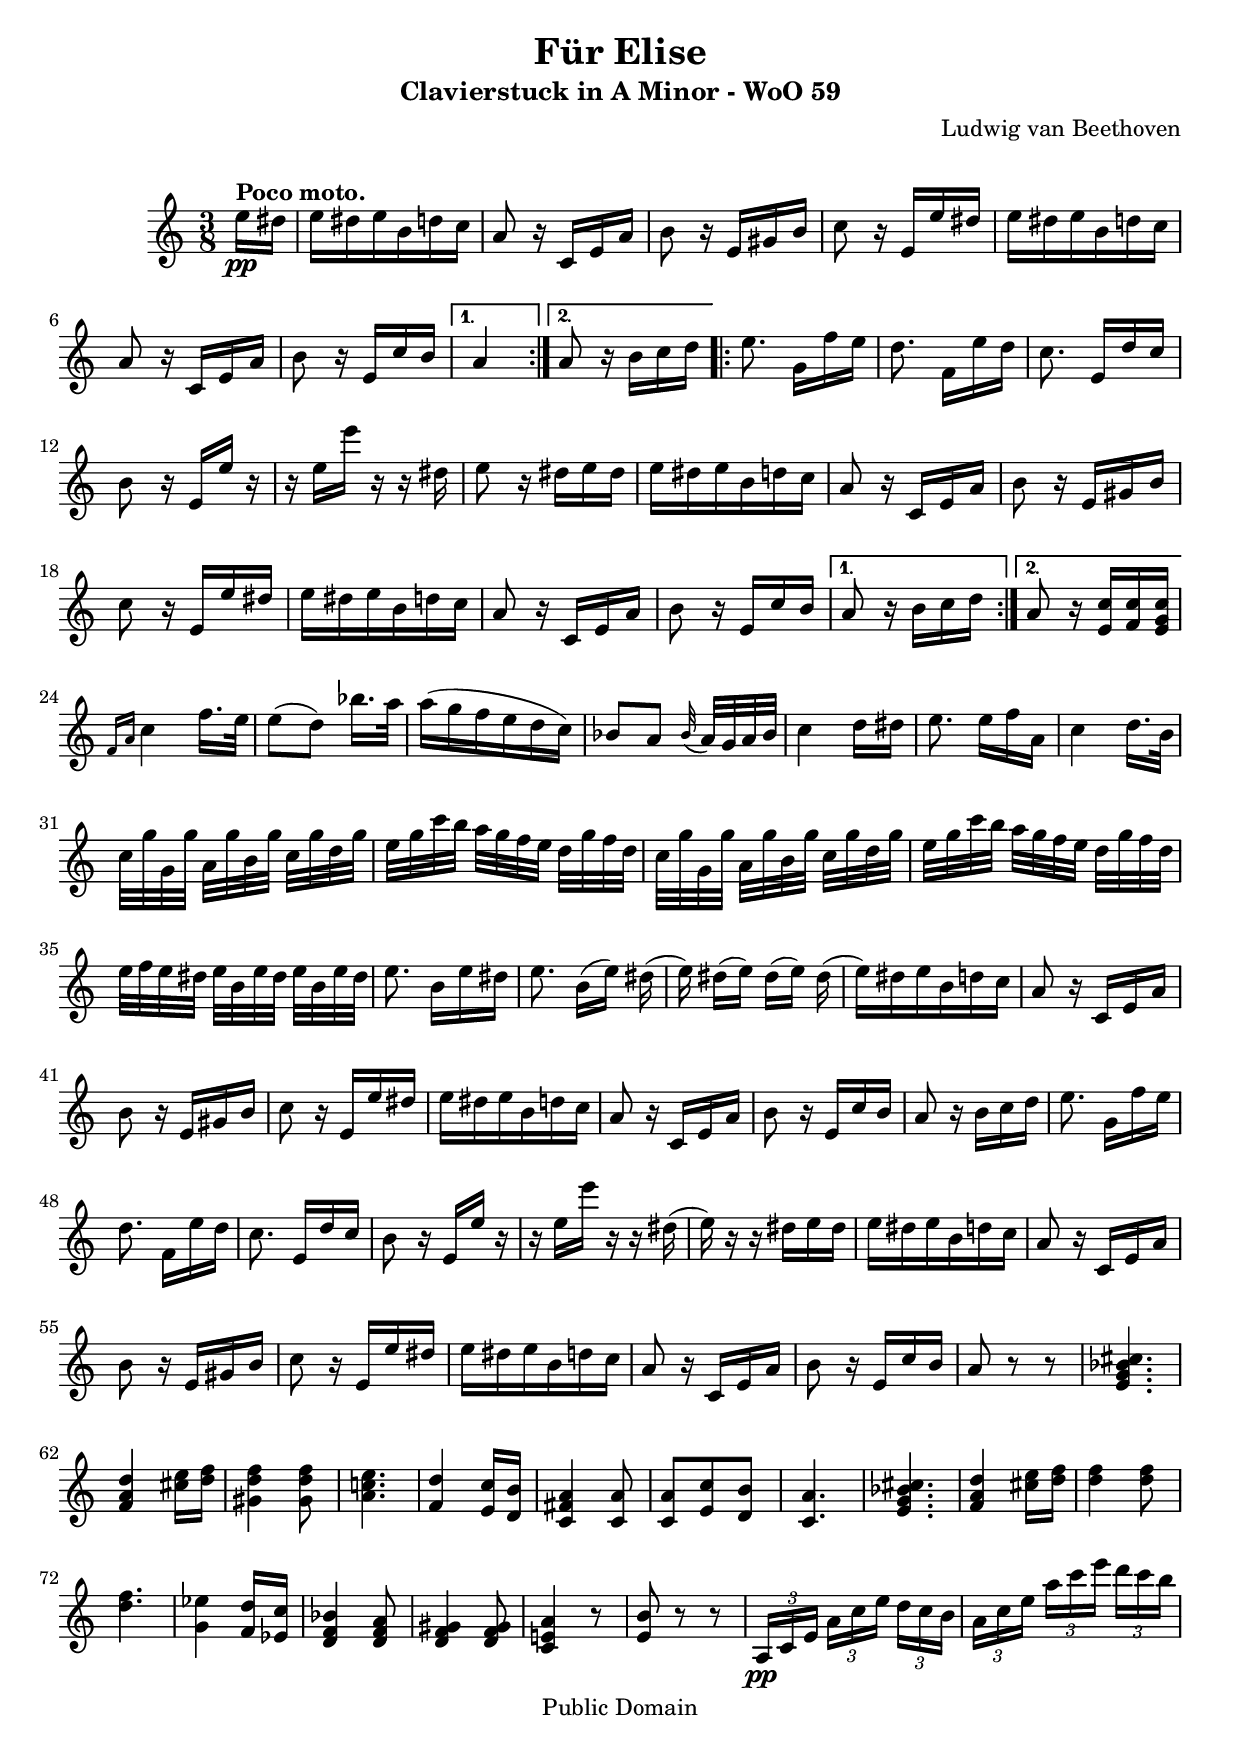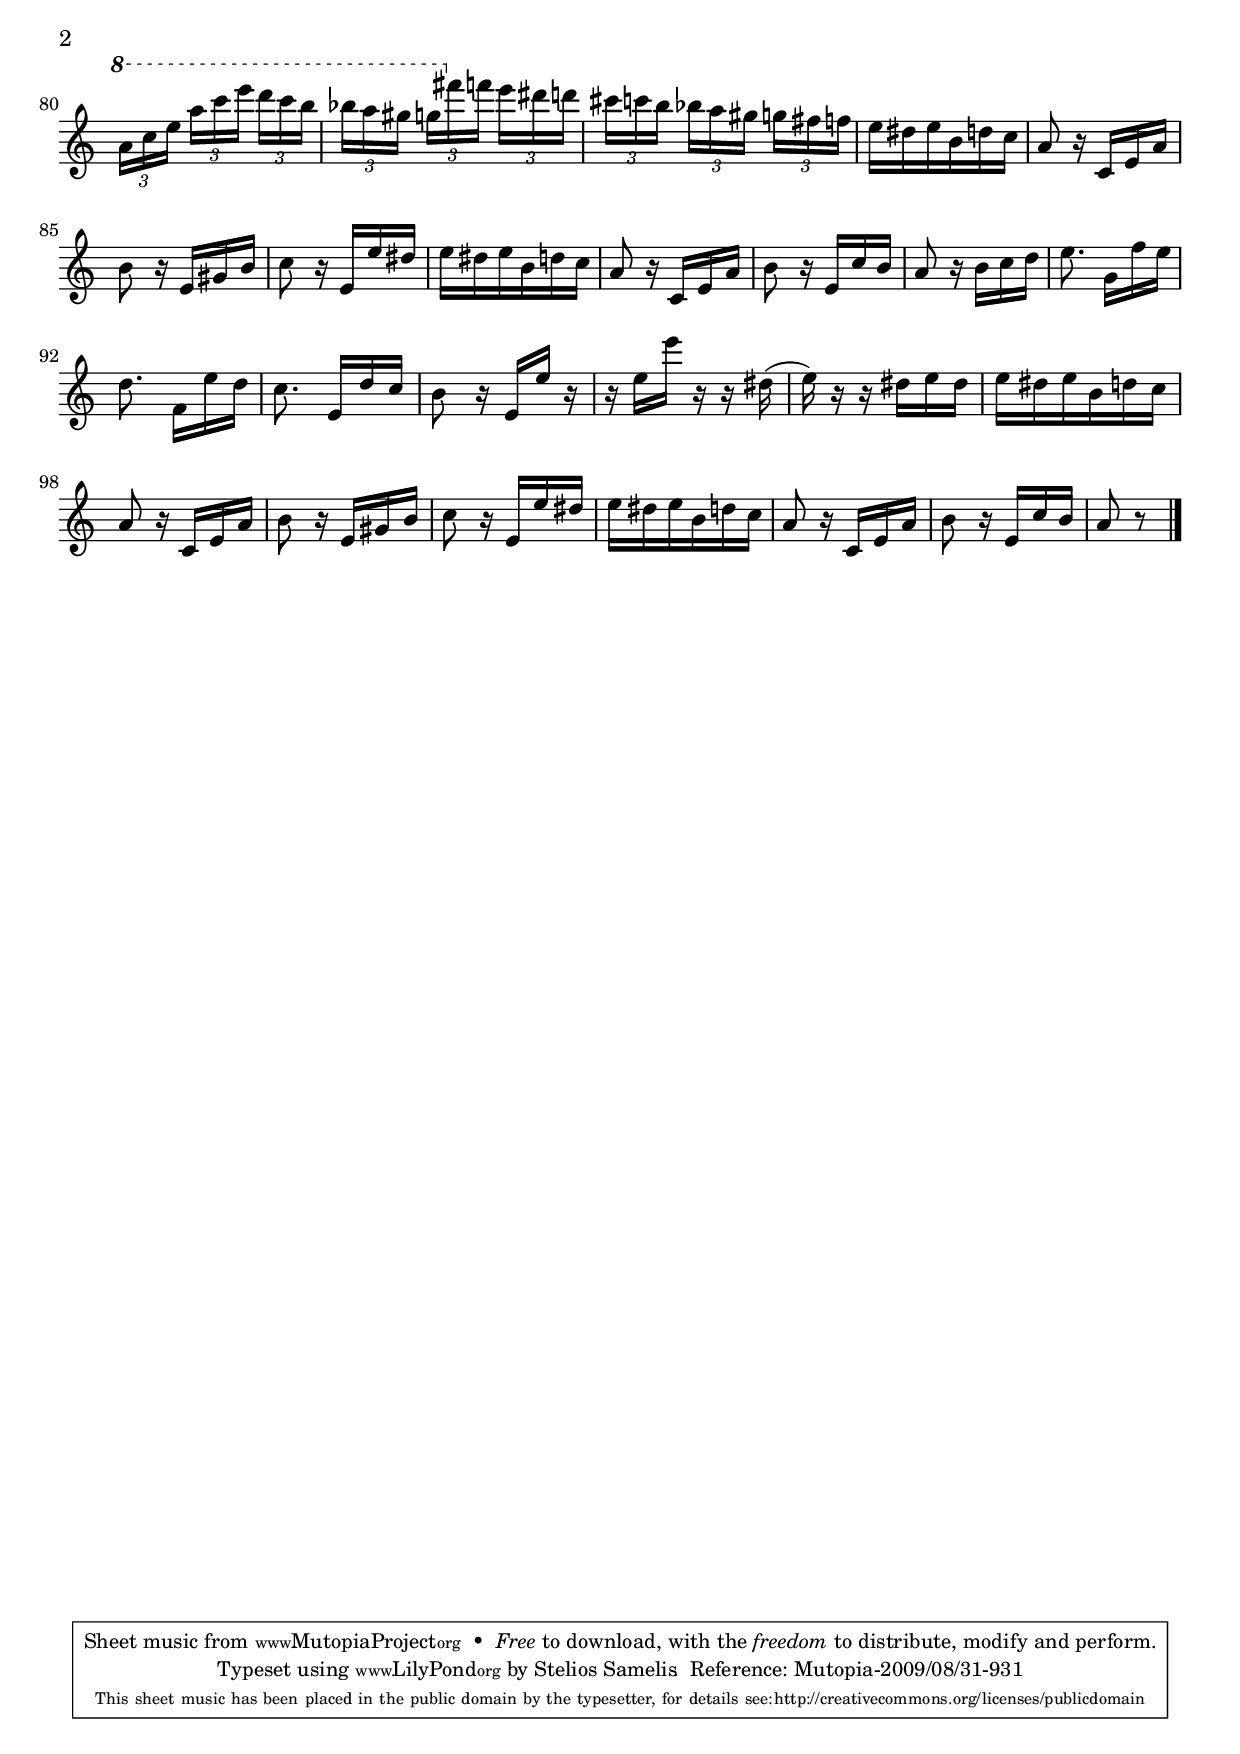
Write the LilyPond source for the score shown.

\version "2.15.40"

 \header {
  title = "Für Elise"
  subtitle = "Clavierstuck in A Minor - WoO 59"
  composer = "Ludwig van Beethoven"
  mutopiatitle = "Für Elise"
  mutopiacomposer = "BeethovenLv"
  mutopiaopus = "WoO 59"
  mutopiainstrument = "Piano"
  date = "1810"
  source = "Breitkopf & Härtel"
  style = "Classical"
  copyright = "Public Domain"
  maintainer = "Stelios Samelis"

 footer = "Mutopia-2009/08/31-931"
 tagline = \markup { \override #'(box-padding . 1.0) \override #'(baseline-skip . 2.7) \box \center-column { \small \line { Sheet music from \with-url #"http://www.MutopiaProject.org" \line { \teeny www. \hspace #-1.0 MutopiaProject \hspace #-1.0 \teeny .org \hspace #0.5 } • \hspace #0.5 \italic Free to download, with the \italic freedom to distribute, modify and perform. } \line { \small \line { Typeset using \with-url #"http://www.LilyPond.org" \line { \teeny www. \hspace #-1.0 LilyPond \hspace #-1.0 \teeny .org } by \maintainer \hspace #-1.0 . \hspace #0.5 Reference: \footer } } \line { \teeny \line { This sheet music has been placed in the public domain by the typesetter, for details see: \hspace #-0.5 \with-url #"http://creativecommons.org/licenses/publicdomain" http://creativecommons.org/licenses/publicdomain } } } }
}

\score {

 \new PianoStaff
 <<
 \new Staff = "up" {
 \clef treble
 \key a \minor
 \time 3/8
 \override Score.MetronomeMark #'transparent = ##t
 \tempo 4 = 72
 \repeat volta 2 {
 \partial 8 e''16\pp^\markup { \bold "Poco moto." } dis'' e'' dis'' e'' b' d'' c'' a'8 r16 c' e' a' b'8 r16 e' gis' b'
 c''8 r16 e' e'' dis'' e'' dis'' e'' b' d'' c'' a'8 r16 c' e' a' b'8 r16 e' c'' b' }
 \alternative { { a'4 } { a'8 \bar "" r16 b' \partial 8 c''16 d'' } }
 \repeat volta 2 {
 e''8. g'16[ f'' e''] d''8. f'16[ e'' d''] c''8. e'16[ d'' c''] b'8 r16 e'[ e''] r r e''[ e'''] r r dis''
 e''8 r16 dis'' e'' dis'' e''16 dis'' e'' b' d'' c''
 a'8 r16 c' e' a' b'8 r16 e' gis' b' c''8 r16 e' e'' dis'' e'' dis'' e'' b' d'' c'' a'8 r16 c' e' a' b'8 r16 e' c'' b' }
 \alternative { { a'8 r16 b'[ c'' d''] } { a'8 r16 <e' c''>[ <f' c''> <e' g' c''>] } }

 \grace { f'16[ a'] } c''4 f''16. e''32 e''8([ d'']) bes''16. a''32 a''16( g'' f'' e'' d'' c'')
 bes'8[ a'] \appoggiatura bes'32 a'32[ g' a' bes'] c''4 d''16[ dis''] e''8. e''16[ f'' a'] c''4 d''16. b'32
 c''32[ g'' g' g''] a'[ g'' b' g''] c''[ g'' d'' g''] e''[ g'' c''' b''] a''[ g'' f'' e''] d''[ g'' f'' d'']
 c''32[ g'' g' g''] a'[ g'' b' g''] c''[ g'' d'' g''] e''[ g'' c''' b''] a''[ g'' f'' e''] d''[ g'' f'' d'']
 e''32[ f'' e'' dis''] e''[ b' e'' dis''] e''[ b' e'' dis''] e''8. b'16[ e'' dis'']
 e''8. b'16([ e'']) dis''( e'') dis''([ e'']) dis''([ e'']) dis''( e'') dis'' e'' b' d'' c''
 a'8 r16 c' e' a' b'8 r16 e' gis' b' c''8 r16 e' e'' dis'' e'' dis'' e'' b' d'' c'' a'8 r16 c' e' a' b'8 r16 e' c'' b'
 a'8 r16 b'16 c'' d'' e''8. g'16[ f'' e''] d''8. f'16[ e'' d''] c''8. e'16[ d'' c''] b'8 r16 e'[ e''] r
 r16 e''[ e'''] r r dis''( e'') r r dis''[ e'' dis''] e'' dis'' e'' b' d'' c''
 a'8 r16 c' e' a' b'8 r16 e' gis' b' c''8 r16 e' e'' dis'' e'' dis'' e'' b' d'' c'' a'8 r16 c' e' a' b'8 r16 e' c'' b'

 a'8 r r <e' g' bes' cis''>4. <f' a' d''>4 <cis'' e''>16[ <d'' f''>] <gis' d'' f''>4 <gis' d'' f''>8 <a' c''! e''>4.
 <f' d''>4 <e' c''>16[ <d' b'>] <c' fis' a'>4 <c' a'>8 <c' a'>8[ <e' c''> <d' b'>] <c' a'>4.
 <e' g' bes' cis''>4. <f' a' d''>4 <cis'' e''>16[ <d'' f''>] <d'' f''>4 <d'' f''>8 <d'' f''>4.
 <g' ees''>4 <f' d''>16[ <ees' c''>] <d' f' bes'>4 <d' f' a'>8 <d' f' gis'>4 <d' f' gis'>8 <c' e'! a'>4 r8 <e' b'>8 r r
 \set tupletSpannerDuration = #(ly:make-moment 1 8)
 \times 2/3 { a16\pp[ c' e'] a'[ c'' e''] d''[ c'' b'] a'[ c'' e''] a''[ c''' e'''] d'''[ c''' b''] \ottava #1
 a''[ c''' e'''] a'''[ c'''' e''''] d''''[ c'''' b'''] bes'''[ a''' gis'''] g'''[ \ottava #0 fis''' f'''] e'''[ dis''' d''']
 cis'''[ c''' b''] bes''[ a'' gis''] g''[ fis'' f''] }

 e''16 dis'' e'' b' d'' c'' a'8 r16 c' e' a' b'8 r16 e' gis' b'
 c''8 r16 e' e'' dis'' e'' dis'' e'' b' d'' c'' a'8 r16 c' e' a' b'8 r16 e' c'' b'
 a'8 r16 b'16 c'' d'' e''8. g'16[ f'' e''] d''8. f'16[ e'' d''] c''8. e'16[ d'' c''] b'8 r16 e'[ e''] r
 r16 e''[ e'''] r r dis''( e'') r r dis''[ e'' dis''] e'' dis'' e'' b' d'' c''
 a'8 r16 c' e' a' b'8 r16 e' gis' b' c''8 r16 e' e'' dis'' e'' dis'' e'' b' d'' c'' a'8 r16 c' e' a' b'8 r16 e' c'' b'
 a'8 r \bar "|."
}

 
>>

 \layout { }

 \midi { }

}

